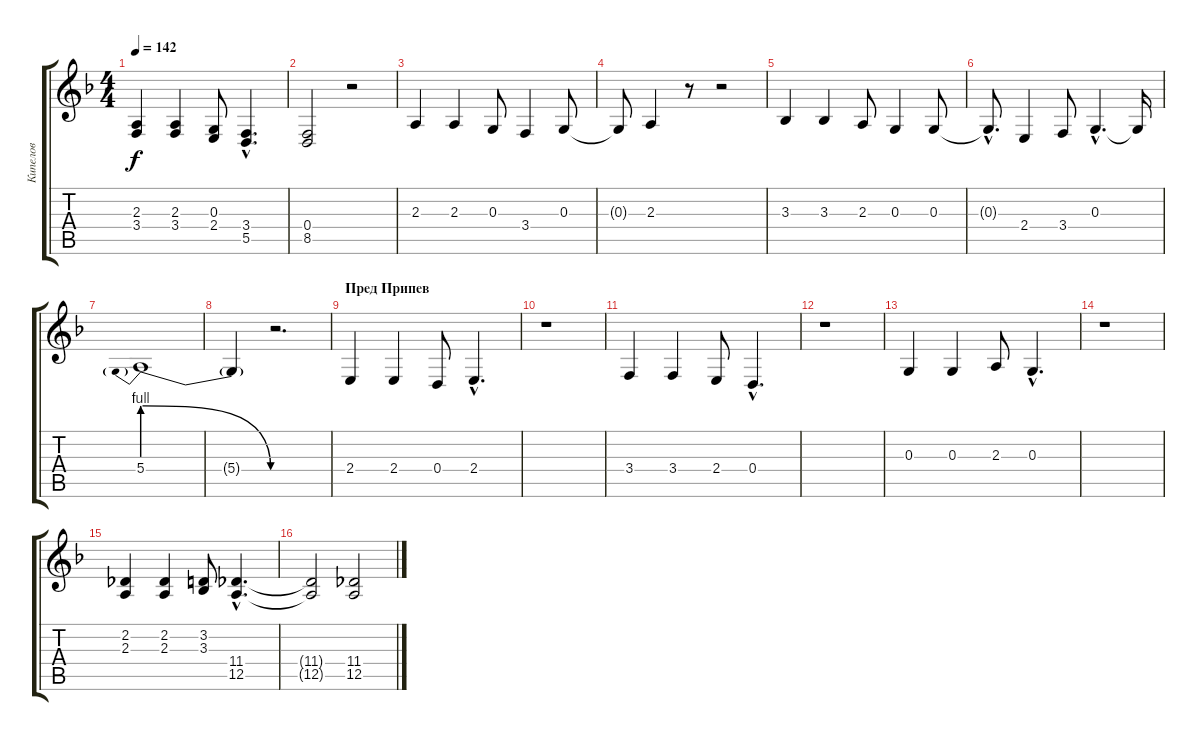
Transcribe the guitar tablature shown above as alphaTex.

\track ("Кипелов" "Кипелов") {instrument lead6voice}
\staff {score tabs}
\tuning (E4 B3 G3 D3 A2 E2) {hide}
\ts (4 4)
\tempo 142
\clef g2
\ks dminor
(2.3 3.4).4{dy f} (2.3 3.4).4 (0.3 2.4).8 (3.4{hac} 5.5{hac}).4{d} |
(0.4 8.5).2 r.2 |
2.3.4 2.3.4 0.3.8 3.4.4 0.3.8 |
0.3{t}.8 2.3.4 r.8 r.2 |
3.3.4 3.3.4 2.3.8 0.3.4 0.3.8 |
0.3{hac t}.8{d} 2.4.4 3.4.8 0.3{hac}.4{d} 0.3{t}.16 |
5.4{be (prebendrelease 0 4 60 0)}.1 |
5.4{t}.4 r.2{d} |
\section ("" "Пред Припев")
2.4.4 2.4.4 0.4.8 2.4{hac}.4{d} |
r.1 |
3.4.4 3.4.4 2.4.8 0.4{hac}.4{d} |
r.1 |
0.3.4 0.3.4 2.3.8 0.3{hac}.4{d} |
r.1 |
(2.2 2.3).4 (2.2 2.3).4 (3.2 3.3).8 (11.4{hac} 12.5{hac}).4{d} |
(11.4{t} 12.5{t}).2 (11.4{ss} 12.5{ss}).2
